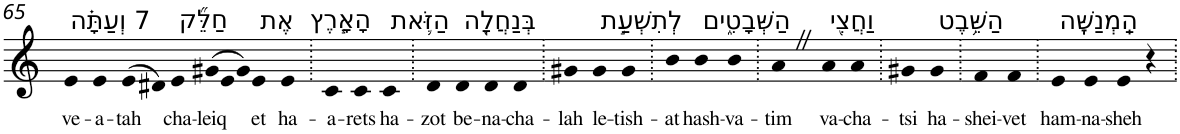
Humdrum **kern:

**kern	**text
*part1	*part1
*staff1	*staff1
*I"Piano	*
*I'Pno	*
!!LO:PB:g=z
*clefG2	*
*k[]	*
=65	=65
!LO:TX:a:t=7 וְעַתָּ֗ה	!
!	!LO:LY:b
4e	ve-
!	!LO:LY:b
4e	-a-
!	!LO:LY:b
(>8e	-tah
8d#X)	.
!LO:TX:a:t=חַלֵּ֞ק	!
!	!LO:LY:b
4e	cha-
*Xtuplet	*
!	!LO:LY:b
(>12g#X	-leiq
12e	.
12g#)	.
!LO:TX:a:t=אֶת	!
!	!LO:LY:b
4e	et
!LO:TX:a:t=הָאָ֧רֶץ	!
!	!LO:LY:b
4e	ha-
=66.	=66.
!	!LO:LY:b
4c	-a-
!	!LO:LY:b
4c	-rets
!LO:TX:a:t=הַזֹּ֛את	!
!	!LO:LY:b
4c	ha-
=67.	=67.
!	!LO:LY:b
4d	-zot
!LO:TX:a:t=בְּנַחֲלָ֖ה	!
!	!LO:LY:b
4d	be-
!	!LO:LY:b
4d	-na-
!	!LO:LY:b
4d	-cha-
=68.	=68.
!	!LO:LY:b
4g#X	-lah
!LO:TX:a:t=לְתִשְׁעַ֣ת	!
!	!LO:LY:b
4g#	le-
!	!LO:LY:b
4g#	-tish-
=69.	=69.
!	!LO:LY:b
4b	-at
!LO:TX:a:t=הַשְּׁבָטִ֑ים	!
!	!LO:LY:b
4b	hash-
!	!LO:LY:b
4b	-va-
=70.	=70.
!	!LO:LY:b
4aZ	-tim
!LO:TX:a:t=וַחֲצִ֖י	!
!	!LO:LY:b
4a	va-
!	!LO:LY:b
4a	-cha-
=71.	=71.
!	!LO:LY:b
4g#X	-tsi
!LO:TX:a:t=הַשֵּׁ֥בֶט	!
!	!LO:LY:b
4g#	ha-
=72.	=72.
!	!LO:LY:b
4f	-shei-
!	!LO:LY:b
4f	-vet
=73.	=73.
!LO:TX:a:t=הַֽמְנַשֶּֽׁה	!
!	!LO:LY:b
4e	ham-
!	!LO:LY:b
4e	-na-
!	!LO:LY:b
4e	-sheh
4r	.
=.	=.
*-	*-
